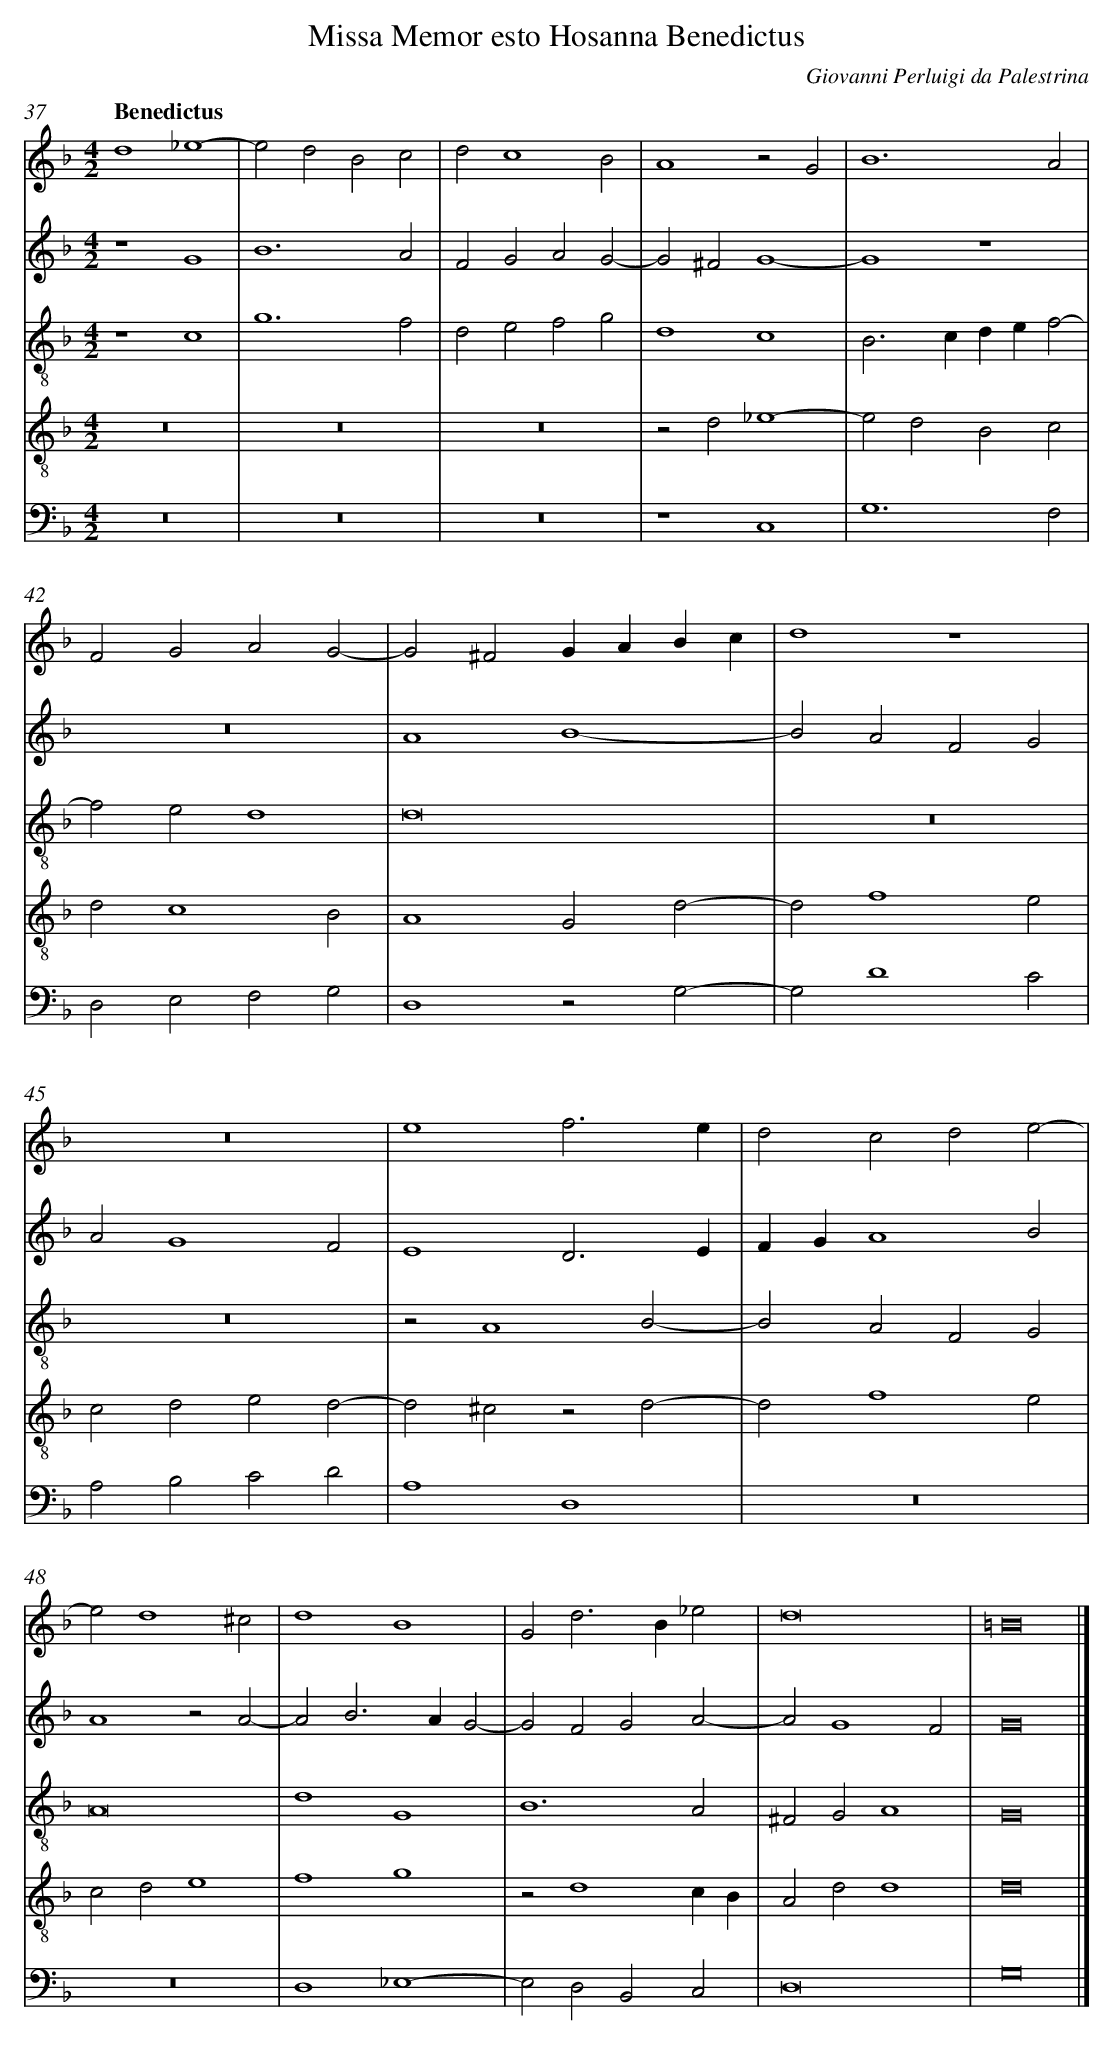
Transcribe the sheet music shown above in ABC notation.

X:1
T: Missa Memor esto Hosanna Benedictus
C: Giovanni Perluigi da Palestrina
L: 1/4
M: 4/2
Q: "Benedictus"
V: 1 clef=treble
V: 2 clef=treble
V: 3 clef=treble-8
V: 4 clef=treble-8
V: 5 clef=bass
K: F
[V:1] d4_e4- |
[V:2] z4G4 |
[V:3] z4c4 |
[V:4] z8 |
[V:5] z8 |
[V:1] e2d2B2c2 |
[V:2] B6A2 |
[V:3] g6f2 |
[V:4] z8 |
[V:5] z8 |
[V:1] d2c4B2 |
[V:2] F2G2A2G2- |
[V:3] d2e2f2g2 |
[V:4] z8 |
[V:5] z8 |
[V:1] A4z2G2 |
[V:2] G2^F2G4- |
[V:3] d4c4 |
[V:4] z2d2_e4- |
[V:5] z4C,4 |
[V:1] B6A2 |
[V:2] G4z4 |
[V:3] B2>c2def2- |
[V:4] e2d2B2c2 |
[V:5] G,6F,2 |
[V:1] F2G2A2G2- |
[V:2] z8 |
[V:3] f2e2d4 |
[V:4] d2c4B2 |
[V:5] D,2E,2F,2G,2 |
[V:1] G2^F2GABc |
[V:2] A4B4- |
[V:3] d8 |
[V:4] A4G2d2- |
[V:5] D,4z2G,2- |
[V:1] d4z4 |
[V:2] B2A2F2G2 |
[V:3] z8 |
[V:4] d2f4e2 |
[V:5] G,2D4C2 |
[V:1] z8 |
[V:2] A2G4F2 |
[V:3] z8 |
[V:4] c2d2e2d2- |
[V:5] A,2B,2C2D2 |
[V:1] e4f3e |
[V:2] E4D3E |
[V:3] z2A4B2- |
[V:4] d2^c2z2d2- |
[V:5] A,4D,4 |
[V:1] d2c2d2e2- |
[V:2] FGA4B2 |
[V:3] B2A2F2G2 |
[V:4] d2f4e2 |
[V:5] z8 |
[V:1] e2d4^c2 |
[V:2] A4z2A2- |
[V:3] A8 |
[V:4] c2d2e4 |
[V:5] z8 |
[V:1] d4B4 |
[V:2] A2B2>A2G2- |
[V:3] d4G4 |
[V:4] f4g4 |
[V:5] D,4_E,4- |
[V:1] G2d2>B2_e2 |
[V:2] G2F2G2A2- |
[V:3] B6A2 |
[V:4] z2d4cB |
[V:5] E,2D,2B,,2C,2 |
[V:1] d8 |
[V:2] A2G4F2 |
[V:3] ^F2G2A4 |
[V:4] A2d2d4 |
[V:5] D,8 |
[V:1] =B8 |]
[V:2] G8 |]
[V:3] G8 |]
[V:4] d8 |]
[V:5] G,8 |]
